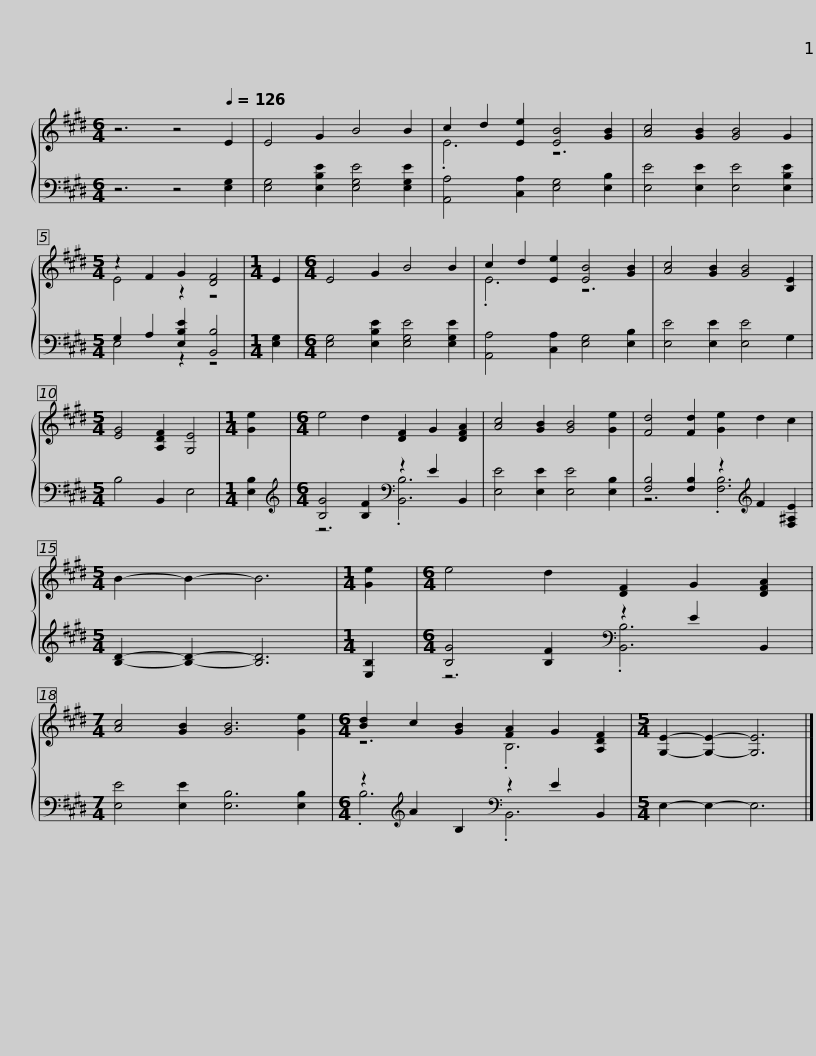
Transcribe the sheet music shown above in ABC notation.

X:1
%%score { ( 1 3 ) | ( 2 4 ) }
L:1/8
M:6/4
I:linebreak $
K:E
V:1 treble
V:3 treble
V:2 bass
V:4 bass
V:1
 z6 z4[Q:1/4=126] E2 | E4 G2 B4 B2 | c2 d2 [Ee]2 [EB]4 [GB]2 | [Ac]4 [GB]2 [GB]4 G2 |[M:5/4] z2 F2 G2 [DF]4 | %5
[M:1/4] E2 |[M:6/4] E4 G2 B4 B2 |$ c2 d2 [Ee]2 [EB]4 [GB]2 | [Ac]4 [GB]2 [GB]4 [B,E]2 |[M:5/4] [EG]4 [A,DF]2 [G,E]4 | %10
[M:1/4] [Ge]2 |[M:6/4] e4 d2 [DF]2 G2 [DFA]2 | [Ac]4 [GB]2 [GB]4 [Ge]2 |$ [Fd]4 [Fd]2 [Ge]2 d2 c2 |[M:5/4] B2- B2- B6 | %15
[M:1/4] [Ge]2 |[M:6/4] e4 d2 [DF]2 G2 [DFA]2 |[M:7/4] [Ac]4 [GB]2 [GB]6 [Ge]2 |$[M:6/4] [Bd]2 c2 [GB]2 [FA]2 G2 [A,DF]2 |[M:5/4] [G,E]2- [G,E]2- [G,E]6 |] %20
V:2
 z6 z4 [E,G,]2 | [E,G,]4 [E,B,E]2 [E,G,E]4 [E,G,E]2 | [A,,A,]4 [C,A,]2 [E,G,]4 [E,B,]2 | [E,E]4 [E,E]2 [E,E]4 [E,B,E]2 |[M:5/4] G,2 A,2 [E,B,E]2 [B,,B,]4 | %5
[M:1/4] [E,G,]2 |[M:6/4] [E,G,]4 [E,B,E]2 [E,G,E]4 [E,G,E]2 |$ [A,,A,]4 [C,A,]2 [E,G,]4 [E,B,]2 | [E,E]4 [E,E]2 [E,E]4 G,2 |[M:5/4] B,4 B,,2 E,4 | %10
[M:1/4] [E,B,]2 |[M:6/4][K:treble] [B,G]4 [B,F]2[K:bass] z2 E2 B,,2 | [E,E]4 [E,E]2 [E,E]4 [E,B,]2 |$ [F,B,]4 [F,B,]2 z2[K:treble] F2 [F,^A,E]2 |[M:5/4] [B,D]2- [B,D]2- [B,D]6 | %15
[M:1/4] [E,B,]2 |[M:6/4] [B,G]4 [B,F]2[K:bass] z2 E2 B,,2 |[M:7/4] [E,E]4 [E,E]2 [E,B,]6 [E,B,]2 |$[M:6/4] z2[K:treble] A2 B,2[K:bass] z2 E2 B,,2 |[M:5/4] E,2- E,2- E,6 |] %20
V:3
 x12 | x12 | .E6 z6 | x12 |[M:5/4] E4 z2 z4 | %5
[M:1/4] x2 |[M:6/4] x12 |$ .E6 z6 | x12 |[M:5/4] x10 | %10
[M:1/4] x2 |[M:6/4] x12 | x12 |$ x12 |[M:5/4] x10 | %15
[M:1/4] x2 |[M:6/4] x12 |[M:7/4] x14 |$[M:6/4] z6 .B,6 |[M:5/4] x10 |] %20
V:4
 x12 | x12 | x12 | x12 |[M:5/4] E,4 z2 z4 | %5
[M:1/4] x2 |[M:6/4] x12 |$ x12 | x12 |[M:5/4] x10 | %10
[M:1/4] x2 |[M:6/4][K:treble] z6[K:bass] .[B,,B,]6 | x12 |$ z6 .[F,B,]6[K:treble] |[M:5/4] x10 | %15
[M:1/4] x2 |[M:6/4] z6[K:bass] .[B,,B,]6 |[M:7/4] x14 |$[M:6/4] .B,6[K:treble][K:bass] .B,,6 |[M:5/4] x10 |] %20
